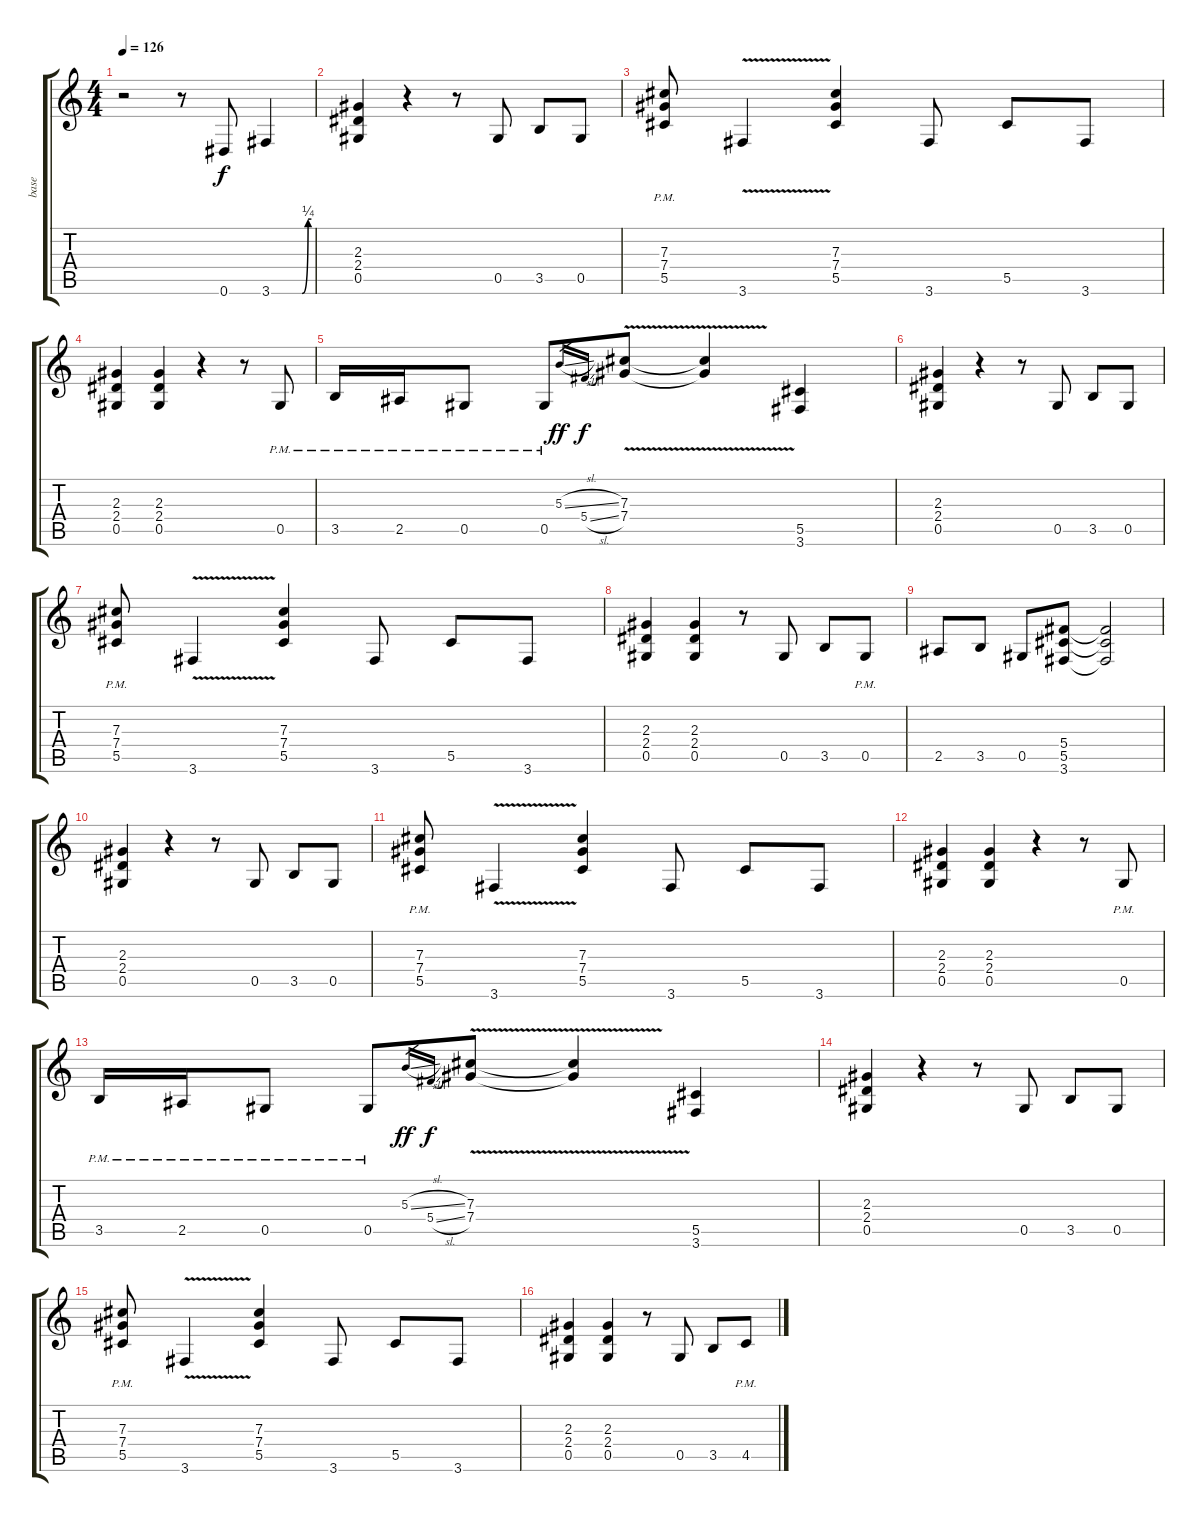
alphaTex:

\track ("base" "base") {instrument overdrivenguitar}
\staff {score tabs}
\tuning (Eb4 Bb3 Gb3 Db3 Ab2 Eb2) {hide}
\ts (4 4)
\tempo 126
\clef g2
\ks c
r.2{dy f instrument overdrivenguitar} r.8 0.6.8 3.6{be (custom 0 0 30 0 46 0 55 1 60 1)}.4 |
(2.3 2.4 0.5).4 r.4 r.8 0.5.8 3.5.8 0.5.8 |
(7.3 7.4{pm} 5.5).8 3.6{v}.4 (7.3 7.4 5.5).4 3.6.8 5.5.8 3.6.8 |
(2.3 2.4 0.5).4 (2.3 2.4 0.5).4 r.4 r.8 0.5{pm}.8 |
3.5{pm}.16 2.5{pm}.16 0.5{pm}.8 0.5{pm}.8 5.3{sl}.16{gr dy ff} 5.4{sl}.16{gr dy f} (7.3{v} 7.4).8 (7.3{t} 7.4{t}).4 (5.5 3.6).4 |
(2.3 2.4 0.5).4 r.4 r.8 0.5.8 3.5.8 0.5.8 |
(7.3 7.4{pm} 5.5).8 3.6{v}.4 (7.3 7.4 5.5).4 3.6.8 5.5.8 3.6.8 |
(2.3 2.4 0.5).4 (2.3 2.4 0.5).4 r.8 0.5.8 3.5.8 0.5{pm}.8 |
2.5.8 3.5.8 0.5.8 (5.4 5.5 3.6).8 (5.4{t} 5.5{t} 3.6{t}).2 |
(2.3 2.4 0.5).4 r.4 r.8 0.5.8 3.5.8 0.5.8 |
(7.3 7.4{pm} 5.5).8 3.6{v}.4 (7.3 7.4 5.5).4 3.6.8 5.5.8 3.6.8 |
(2.3 2.4 0.5).4 (2.3 2.4 0.5).4 r.4 r.8 0.5{pm}.8 |
3.5{pm}.16 2.5{pm}.16 0.5{pm}.8 0.5{pm}.8 5.3{sl}.16{gr dy ff} 5.4{sl}.16{gr dy f} (7.3{v} 7.4).8 (7.3{t} 7.4{t}).4 (5.5 3.6).4 |
(2.3 2.4 0.5).4 r.4 r.8 0.5.8 3.5.8 0.5.8 |
(7.3 7.4{pm} 5.5).8 3.6{v}.4 (7.3 7.4 5.5).4 3.6.8 5.5.8 3.6.8 |
(2.3 2.4 0.5).4 (2.3 2.4 0.5).4 r.8 0.5.8 3.5.8 4.5{pm}.8
